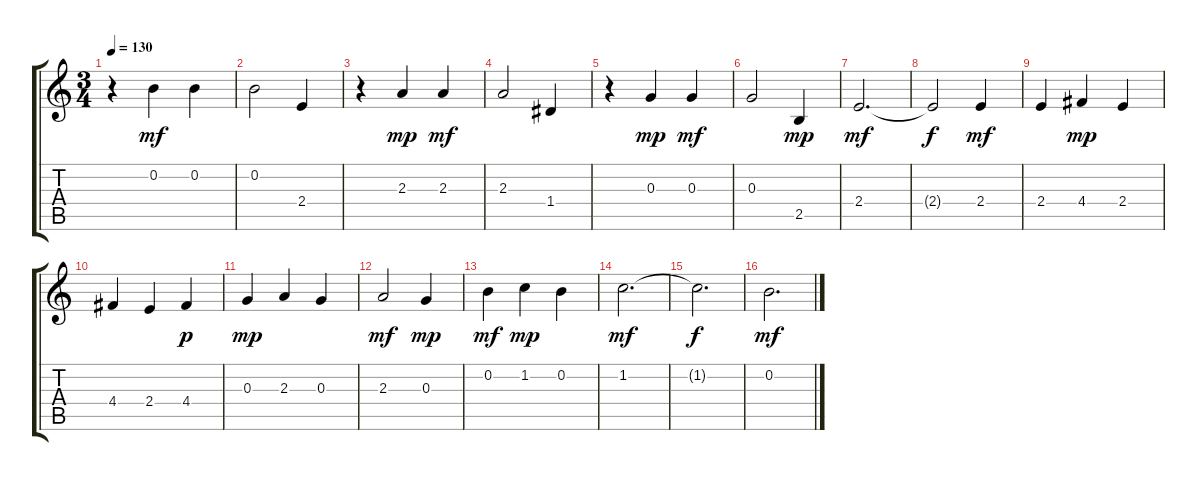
\track "" {instrument acousticguitarnylon}
\staff {score tabs}
\tuning (E4 B3 G3 D3 A2 E2) {hide}
\ts (3 4)
\tempo 130
\clef g2
\ks c
r.4{dy mf} 0.2.4 0.2.4 |
0.2.2 2.4.4 |
r.4 2.3.4{dy mp} 2.3.4{dy mf} |
2.3.2 1.4.4 |
r.4 0.3.4{dy mp} 0.3.4{dy mf} |
0.3.2 2.5.4{dy mp} |
2.4.2{d dy mf} |
2.4{t}.2{dy f} 2.4.4{dy mf} |
2.4.4 4.4.4{dy mp} 2.4.4 |
4.4.4 2.4.4 4.4.4{dy p} |
0.3.4{dy mp} 2.3.4 0.3.4 |
2.3.2{dy mf} 0.3.4{dy mp} |
0.2.4{dy mf} 1.2.4{dy mp} 0.2.4 |
1.2.2{d dy mf} |
1.2{t}.2{d dy f} |
0.2.2{d dy mf}
